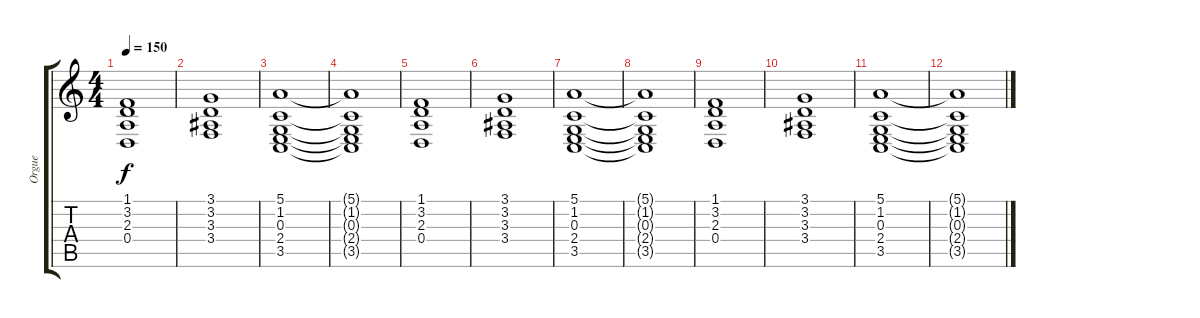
\track ("Orgue" "Orgue") {instrument rockorgan}
\staff {score tabs}
\tuning (E4 B3 G3 D3 A2 E2) {hide}
\ts (4 4)
\tempo 150
\clef g2
\ks c
(1.1 3.2 2.3 0.4).1{dy f} |
(3.1 3.2 3.3 3.4).1 |
(5.1 1.2 0.3 2.4 3.5).1 |
(5.1{t} 1.2{t} 0.3{t} 2.4{t} 3.5{t}).1 |
(1.1 3.2 2.3 0.4).1 |
(3.1 3.2 3.3 3.4).1 |
(5.1 1.2 0.3 2.4 3.5).1 |
(5.1{t} 1.2{t} 0.3{t} 2.4{t} 3.5{t}).1 |
(1.1 3.2 2.3 0.4).1 |
(3.1 3.2 3.3 3.4).1 |
(5.1 1.2 0.3 2.4 3.5).1 |
(5.1{t} 1.2{t} 0.3{t} 2.4{t} 3.5{t}).1
